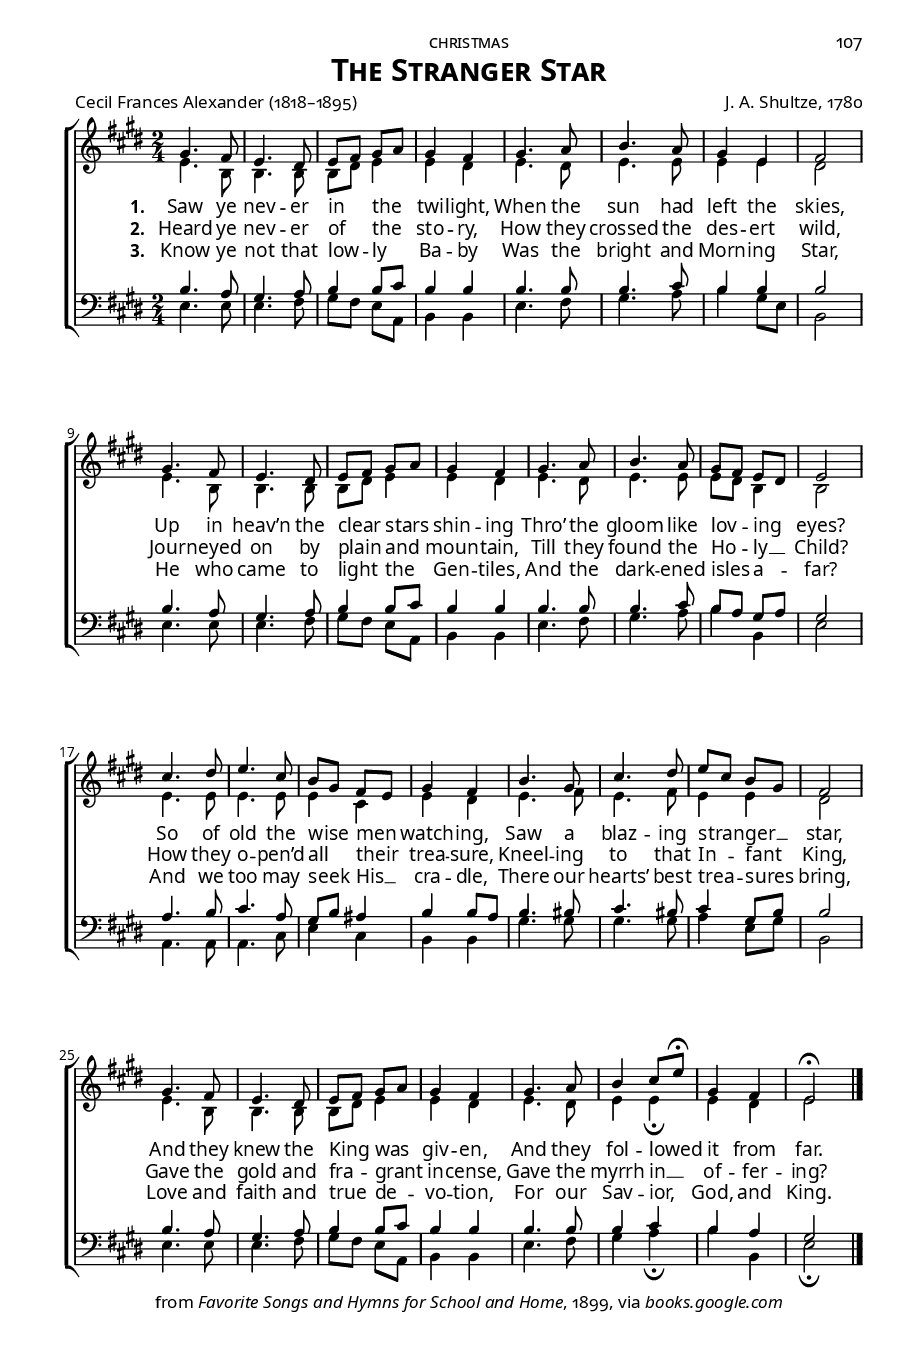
\version "2.14.2"
\include "../util.ly"
\version "2.14.2"
#(set-global-staff-size 15) \paper{ #(define fonts (make-pango-font-tree "GoudyOlSt BT" "Garamond Premier Pro" "Garamond Premier Pro" (/ 15 20))) }
\header {
  title = \markup{\override #'(font-name . "Garamond Premier Pro Semibold"){ \abs-fontsize #15 \smallCapsOldStyle"The Stranger Star"}}
  poet = \markup\oldStyleNum"Cecil Frances Alexander (1818–1895)"
  composer = \markup\oldStyleNum"J. A. Shultze, 1780"
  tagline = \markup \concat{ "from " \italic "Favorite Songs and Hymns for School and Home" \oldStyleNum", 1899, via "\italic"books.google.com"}
}
\paper {
  %print-all-headers = ##t
  paper-height = 9\in
  paper-width = 6\in
  indent = 0\in
  %system-system-spacing = #'((basic-distance . 10) (padding . 0))
  %system-system-spacing =
  %  #'((basic-distance . 0)
  %     (minimum-distance . 0)
  %     (padding . -0.35)
  %     (stretchability . 100))
  ragged-last-bottom = ##f
  ragged-bottom = ##f
  two-sided = ##t
  inner-margin = 0.5\in
  outer-margin = 0.25\in
  top-margin = 0.25\in
  bottom-margin = 0.25\in
  first-page-number = #107
  print-first-page-number = ##t
  headerLine = \markup{\override #'(font-name . "Garamond Premier Pro") \smallCapsOldStyle"christmas"}
  oddHeaderMarkup = \markup\fill-line{
     \override #'(font-name . "Garamond Premier Pro")\abs-fontsize #8.5
     \combine 
        \fill-line{"" \on-the-fly #print-page-number-check-first
        \oldStylePageNum""
        }
        \fill-line{\headerLine}
  }
  evenHeaderMarkup = \markup {
     \override #'(font-name . "Garamond Premier Pro")\abs-fontsize #8.5
     \combine
        \on-the-fly #print-page-number-check-first
        \oldStylePageNum""
        \fill-line{\headerLine}
  }
}
global = {
  \key e \major
  \time 2/4
  \autoBeamOff
  \override DynamicLineSpanner #'staff-padding = #0.0
  \override DynamicLineSpanner #'Y-extent = #'(-1 . 1)
}

sopMusic = \relative c' {
  gis'4. fis8 |
  e4. dis8 |
  e[ fis] gis[ a] |
  gis4 fis |
  gis4. a8 |
  b4. a8 |
  gis4 e |
  fis2 |
  
  gis4. fis8 |
  e4. dis8 |
  e[ fis] gis[ a] |
  gis4 fis |
  gis4. a8 |
  b4. a8 |
  gis[ fis] e[ dis] |
  e2 |
  
  cis'4. dis8 |
  e4. cis8 |
  b8[ gis] fis[ e] |
  gis4 fis |
  b4. gis8 |
  cis4. dis8 |
  e[ cis] b[ gis] |
  fis2 |
  
  gis4. fis8 |
  e4. dis8 |
  e[ fis] gis[ a] |
  gis4 fis |
  gis4. a8 |
  b4 cis8[ e]\fermata |
  gis,4 fis |
  e2\fermata \bar "|."
}
sopWords = \lyricmode {
  
}

altoMusic = \relative c' {
  e4. b8 |
  b4. b8 |
  b[ dis] e4 |
  e dis |
  e4. dis8 |
  e4. e8 |
  e4 e |
  dis2 |
  
  e4. b8 |
  b4. b8 |
  b[ dis] e4 |
  e dis |
  e4. dis8 |
  e4. e8 |
  e[ dis] b4 |
  b2 |
  
  e4. e8 |
  e4. e8 |
  e4 cis |
  e dis |
  e4. fis8 |
  e4. fis8 |
  e4 e |
  dis2 |
  
  e4. b8 |
  b4. b8 |
  b[ dis] e4 |
  e dis |
  e4. dis8 |
  e4 e\fermata |
  e dis |
  e2 \bar "|."
}
altoWords = \lyricmode {
  \dropLyricsVII
  \set stanza = #"1. "
  Saw ye nev -- er in the twi -- light,
  When the sun had left the skies,
  Up in heav’n the clear stars shin -- ing
  Thro’ the gloom like lov -- ing eyes?
  So of old the wise men watch -- ing,
  Saw a blaz -- ing stran -- ger __ star,
  And they knew the King was giv -- en,
  And they fol -- lowed it from far.
}
altoWordsII = \lyricmode {
  \dropLyricsVII
%\markup\italic
  \set stanza = #"2. "
  Heard ye nev -- er of the sto -- ry,
  How they crossed the des -- ert wild,
  Jour -- neyed on by plain and moun -- tain,
  Till they found the Ho -- ly __ Child?
  How they o -- pen’d all their trea -- sure,
  Kneel -- ing to that In -- fant King,
  Gave the gold and fra -- grant in -- cense,
  Gave the myrrh in __ of -- fer -- ing?
}
altoWordsIII = \lyricmode {
  \dropLyricsVII
  \set stanza = #"3. "
  Know ye not that low -- ly Ba -- by
  Was the bright and Morn -- ing Star,
  He who came to light the Gen -- tiles,
  And the dark -- ened isles a -- far?
  And we too may seek His __ cra -- dle,
  There our hearts’ best trea -- sures bring,
  Love and faith and true de -- vo -- tion,
  For our Sav -- ior, God, and King.
}
altoWordsIV = \lyricmode {
  \set stanza = #"4. "
  \set ignoreMelismata = ##t
}
altoWordsV = \lyricmode {
  \set stanza = #"5. "
  \set ignoreMelismata = ##t
}
altoWordsVI = \lyricmode {
  \set stanza = #"6. "
  \set ignoreMelismata = ##t
}
tenorMusic = \relative c' {
  b4. a8 |
  gis4. a8 |
  b4 b8[ cis] |
  b4 b |
  b4. b8 |
  b4. cis8 |
  b4 b |
  b2 |
  
  b4. a8 |
  gis4. a8 |
  b4 b8[ cis] |
  b4 b |
  b4. b8 |
  b4. cis8 |
  b8[ a] gis[ a] |
  gis2 |
  
  a4. b8 |
  cis4. a8 |
  gis8[ b] ais4 |
  b4 b8[ a] |
  b4. bis8 |
  cis4. bis8 |
  cis4 gis8[ b] |
  b2 |
  
  b4. a8 |
  gis4. a8 |
  b4 b8[ cis] |
  b4 b |
  b4. b8 |
  b4 cis |
  b4 a |
  gis2 \bar "|."
}
tenorWords = \lyricmode {

}

bassMusic = \relative c {
  \mergeDifferentlyHeadedOn
  e4. e8 |
  e4. fis8 |
  gis[ fis] e[ a,] |
  b4 b |
  e4. fis8 |
  gis4. a8 |
  b4 gis8[ e] |
  b2 |
  
  e4. e8 |
  e4. fis8 |
  gis[ fis] e[ a,] |
  b4 b |
  e4. fis8 |
  gis4. a8 |
  b4 b, |
  e2 |
  
  a,4. a8 |
  a4. cis8 |
  e4 cis |
  b b |
  gis'4. gis8 |
  gis4. gis8 |
  a4 e8[ gis] |
  b,2 |
  
  e4. e8 |
  e4. fis8 |
  gis[ fis] e[ a,] |
  b4 b |
  e4. fis8 |
  gis4 a\fermata |
  b b, |
  e2\fermata \bar "|."
}
bassWords = \lyricmode {

}

pianoRH = \relative c' {
  
}
pianoLH = \relative c' {
  
}

\score {
  <<
   \new ChoirStaff <<
    \new Staff = women <<
      \new Voice = "sopranos" { \voiceOne << \global \sopMusic >> }
      \new Voice = "altos" { \voiceTwo << \global \altoMusic >> }
    >>
    \new Lyrics \with { alignAboveContext = #"women" \override VerticalAxisGroup #'nonstaff-relatedstaff-spacing = #'((basic-distance . 1))} \lyricsto "sopranos" \sopWords
    \new Lyrics = "altosVI"  \with { alignBelowContext = #"women" } \lyricsto "sopranos" \altoWordsVI
    \new Lyrics = "altosV"  \with { alignBelowContext = #"women" } \lyricsto "sopranos" \altoWordsV
    \new Lyrics = "altosIV"  \with { alignBelowContext = #"women" } \lyricsto "sopranos" \altoWordsIV
    \new Lyrics = "altosIII"  \with { alignBelowContext = #"women" } \lyricsto "sopranos" \altoWordsIII
    \new Lyrics = "altosII"  \with { alignBelowContext = #"women" } \lyricsto "sopranos" \altoWordsII
    \new Lyrics = "altos"  \with { alignBelowContext = #"women" \override VerticalAxisGroup #'nonstaff-relatedstaff-spacing = #'((basic-distance . 1)) } \lyricsto "sopranos" \altoWords
   \new Staff = men <<
      \clef bass
      \new Voice = "tenors" { \voiceOne << \global \tenorMusic >> }
      \new Voice = "basses" { \voiceTwo << \global \bassMusic >> }
    >>
    \new Lyrics \with { alignAboveContext = #"men" \override VerticalAxisGroup #'nonstaff-relatedstaff-spacing = #'((basic-distance . 1)) } \lyricsto "tenors" \tenorWords
    \new Lyrics \with { alignBelowContext = #"men" \override VerticalAxisGroup #'nonstaff-relatedstaff-spacing = #'((basic-distance . 1)) } \lyricsto "basses" \bassWords
  >>
%    \new PianoStaff << \new Staff { \new Voice { \pianoRH } } \new Staff { \clef "bass" \pianoLH } >>
  >>
  \layout {
    \context {
      \Score
      %\override SpacingSpanner #'base-shortest-duration = #(ly:make-moment 1 8)
      %\override SpacingSpanner #'common-shortest-duration = #(ly:make-moment 1 4)
    }
    \context {
      % Remove all empty staves
      % \Staff \RemoveEmptyStaves \override VerticalAxisGroup #'remove-first = ##t
    }
  }
}
